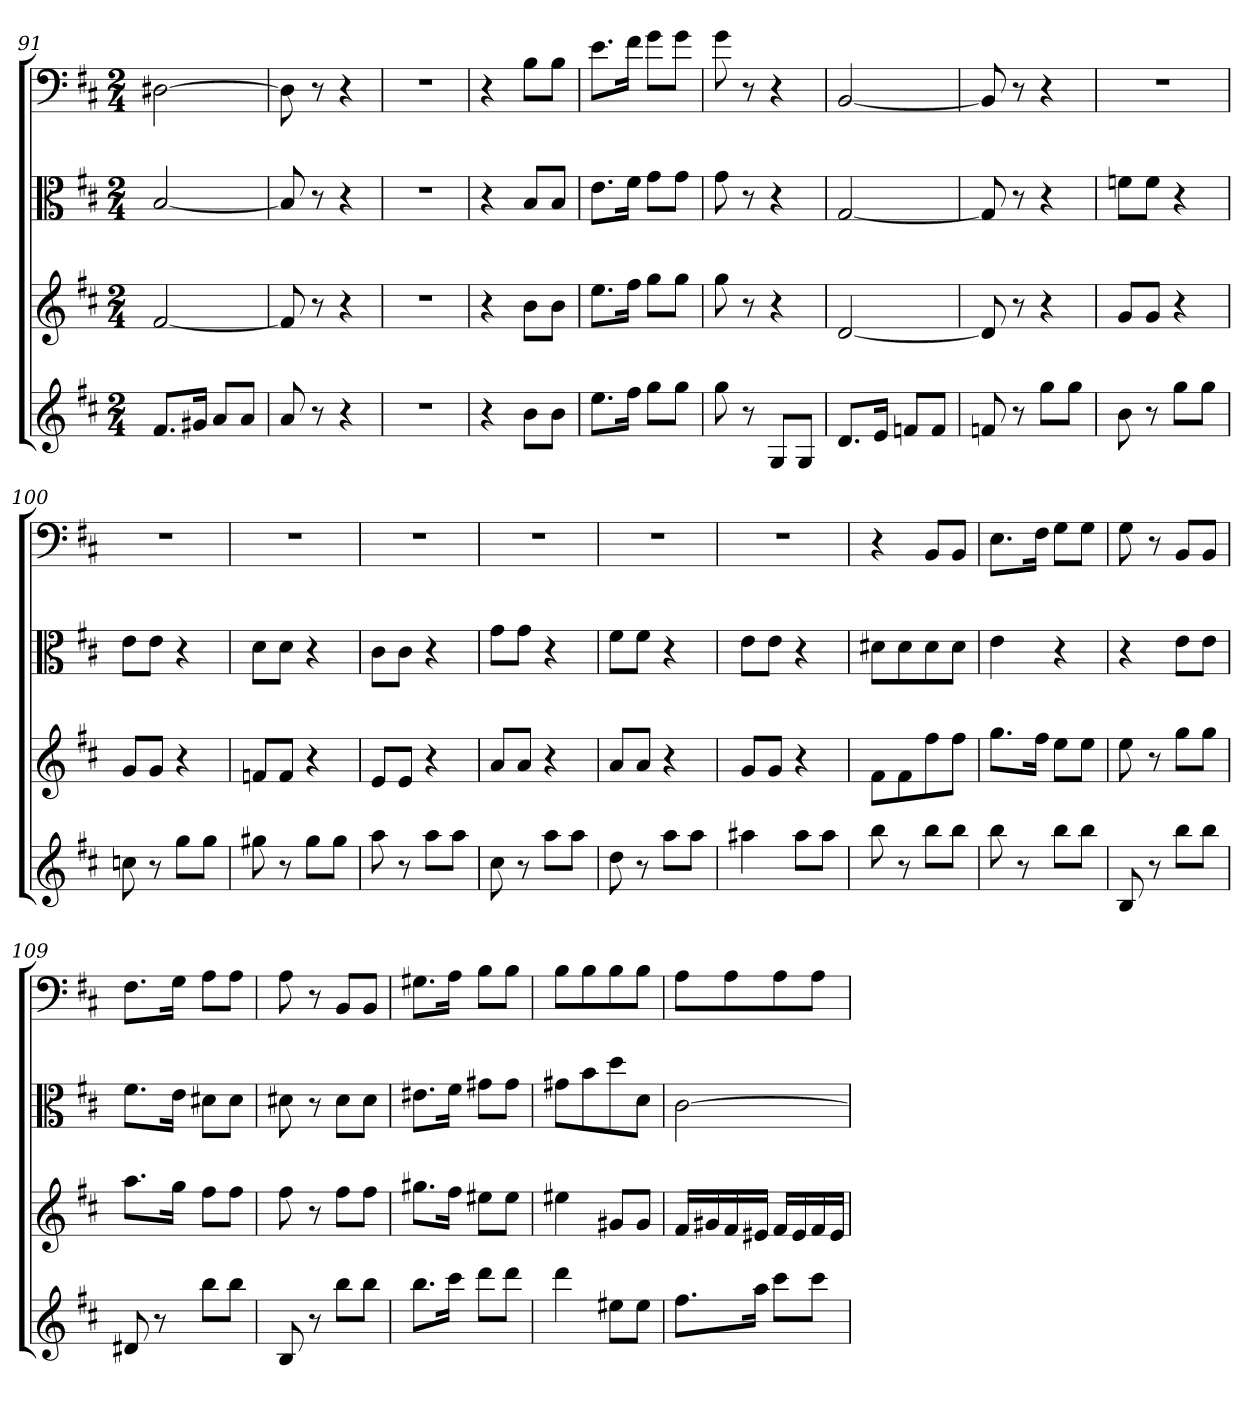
**kern	**kern	**kern	**kern
*part4	*part3	*part2	*part1
*staff4	*staff3	*staff2	*staff1
*clefG2	*clefG2	*clefC3	*clefF4
*k[f#c#]	*k[f#c#]	*k[f#c#]	*k[f#c#]
*D:	*D:	*D:	*D:
*M2/4	*M2/4	*M2/4	*M2/4
=91	=91	=91	=91
8.f#/L	[2f#/	[2B/	[2D#X\
16g#X/Jk	.	.	.
8a/L	.	.	.
8a/J	.	.	.
=92	=92	=92	=92
8a/	8f#/]	8B/]	8D#\]
8r	8r	8r	8r
4r	4r	4r	4r
=93	=93	=93	=93
2r	2r	2r	2r
=94	=94	=94	=94
4r	4r	4r	4r
8b\L	8b\L	8B/L	8B\L
8b\J	8b\J	8B/J	8B\J
=95	=95	=95	=95
8.ee\L	8.ee\L	8.e\L	8.e\L
16ff#\Jk	16ff#\Jk	16f#\Jk	16f#\Jk
8gg\L	8gg\L	8g\L	8g\L
8gg\J	8gg\J	8g\J	8g\J
=96	=96	=96	=96
8gg\	8gg\	8g\	8g\
8r	8r	8r	8r
8G/L	4r	4r	4r
8G/J	.	.	.
=97	=97	=97	=97
8.d/L	[2d/	[2G/	[2BB/
16e/Jk	.	.	.
8fn/L	.	.	.
8f/J	.	.	.
=98	=98	=98	=98
8fn/	8d/]	8G/]	8BB/]
8r	8r	8r	8r
8gg\L	4r	4r	4r
8gg\J	.	.	.
=99	=99	=99	=99
8b\	8g/L	8fn\L	2r
8r	8g/J	8f\J	.
8gg\L	4r	4r	.
8gg\J	.	.	.
=100	=100	=100	=100
8ccn\	8g/L	8e\L	2r
8r	8g/J	8e\J	.
8gg\L	4r	4r	.
8gg\J	.	.	.
=101	=101	=101	=101
8gg#X\	8fn/L	8d\L	2r
8r	8f/J	8d\J	.
8gg#\L	4r	4r	.
8gg#\J	.	.	.
=102	=102	=102	=102
8aa\	8e/L	8c#\L	2r
8r	8e/J	8c#\J	.
8aa\L	4r	4r	.
8aa\J	.	.	.
=103	=103	=103	=103
8cc#\	8a/L	8g\L	2r
8r	8a/J	8g\J	.
8aa\L	4r	4r	.
8aa\J	.	.	.
=104	=104	=104	=104
8dd\	8a/L	8f#\L	2r
8r	8a/J	8f#\J	.
8aa\L	4r	4r	.
8aa\J	.	.	.
=105	=105	=105	=105
4aa#X\	8g/L	8e\L	2r
.	8g/J	8e\J	.
8aa#\L	4r	4r	.
8aa#\J	.	.	.
=106	=106	=106	=106
8bb\	8f#\L	8d#X\L	4r
8r	8f#\	8d#\	.
8bb\L	8ff#\	8d#\	8BB/L
8bb\J	8ff#\J	8d#\J	8BB/J
=107	=107	=107	=107
8bb\	8.gg\L	4e\	8.E\L
8r	.	.	.
.	16ff#\Jk	.	16F#\Jk
8bb\L	8ee\L	4r	8G\L
8bb\J	8ee\J	.	8G\J
=108	=108	=108	=108
8B/	8ee\	4r	8G\
8r	8r	.	8r
8bb\L	8gg\L	8e\L	8BB/L
8bb\J	8gg\J	8e\J	8BB/J
=109	=109	=109	=109
8d#X/	8.aa\L	8.f#\L	8.F#\L
8r	.	.	.
.	16gg\Jk	16e\Jk	16G\Jk
8bb\L	8ff#\L	8d#X\L	8A\L
8bb\J	8ff#\J	8d#\J	8A\J
=110	=110	=110	=110
8B/	8ff#\	8d#X\	8A\
8r	8r	8r	8r
8bb\L	8ff#\L	8d#\L	8BB/L
8bb\J	8ff#\J	8d#\J	8BB/J
=111	=111	=111	=111
8.bb\L	8.gg#X\L	8.e#X\L	8.G#X\L
16ccc#\Jk	16ff#\Jk	16f#\Jk	16A\Jk
8ddd\L	8ee#X\L	8g#X\L	8B\L
8ddd\J	8ee#\J	8g#\J	8B\J
=112	=112	=112	=112
4ddd\	4ee#X\	8g#X\L	8B\L
.	.	8b\	8B\
8ee#X\L	8g#X/L	8dd\	8B\
8ee#\J	8g#/J	8d\J	8B\J
=113	=113	=113	=113
8.ff#\L	16f#/LL	[2c#\	8A\L
.	16g#X/	.	.
.	16f#/	.	8A\
16aa\Jk	16e#X/JJ	.	.
8ccc#\L	16f#/LL	.	8A\
.	16e#/	.	.
8ccc#\J	16f#/	.	8A\J
.	16e#/JJ	.	.
=	=	=	=
*-	*-	*-	*-
